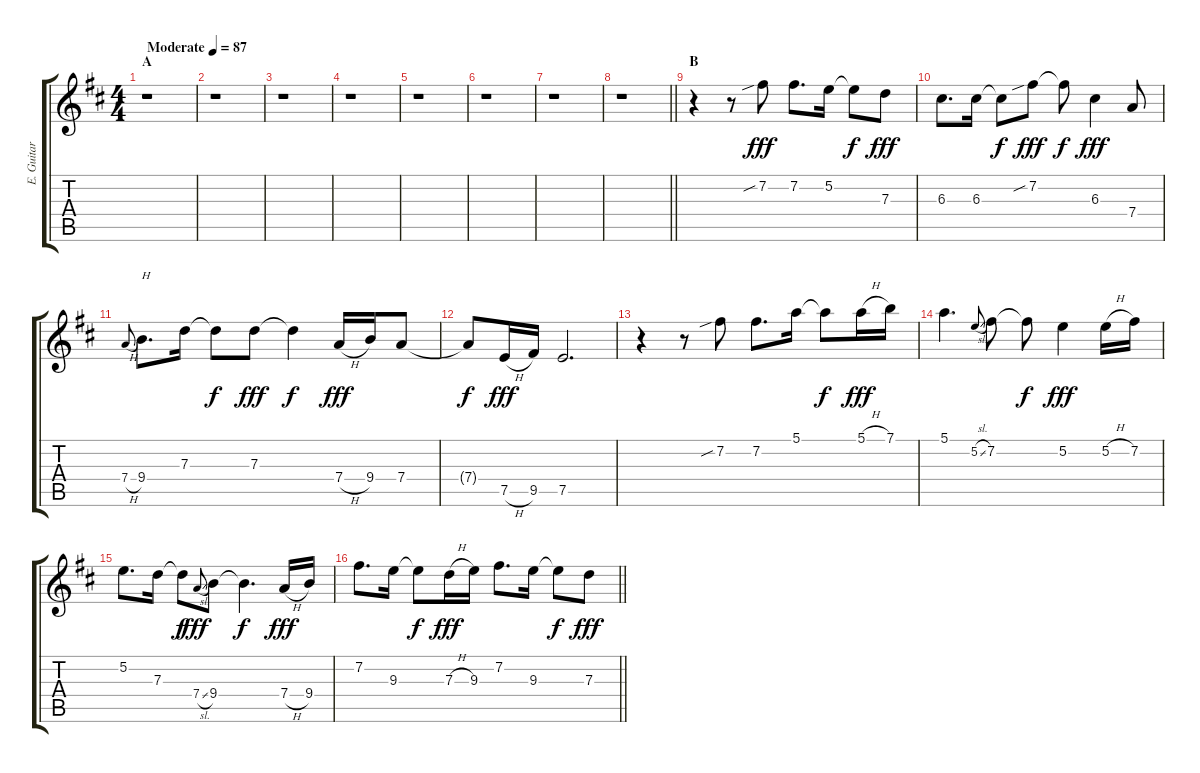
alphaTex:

\track ("E. Guitar" "E. Guitar") {instrument electricguitarclean}
\staff {score tabs}
\tuning (E4 B3 G3 D3 A2 E2) {hide}
\ts (4 4)
\section ("" "A")
\tempo (87 "Moderate")
\clef g2
\ks d
r.1{dy fff instrument electricguitarclean} |
r.1 |
r.1 |
r.1 |
r.1 |
r.1 |
r.1 |
\barLineRight lightlight
r.1 |
\section ("" "B")
r.4 r.8 7.2{sib}.8 7.2.8{d} 5.2.16 5.2{t}.8{dy f} 7.3.8{dy fff} |
6.3.8{d} 6.3.16 6.3{t}.8{dy f} 7.2{sib}.8{dy fff} 7.2{t}.8{dy f} 6.3.4{dy fff} 7.4.8 |
7.4{h}.8{gr onbeat} 9.4.8{d txt "H"} 7.3.16 7.3{t}.8{dy f} 7.3.8{dy fff} 7.3{t}.4{dy f} 7.4{h}.16{dy fff} 9.4.16 7.4.8 |
7.4{t}.8{dy f} 7.5{h}.16{dy fff} 9.5.16 7.5.2{d} |
r.4 r.8 7.2{sib}.8 7.2.8{d} 5.1.16 5.1{t}.8{dy f} 5.1{h}.16{dy fff} 7.1.16 |
5.1.4{d} 5.2{sl}.8{gr onbeat} 7.2.8 7.2{t}.8{dy f} 5.2.4{dy fff} 5.2{h}.16 7.2.16 |
5.2.8{d} 7.3.16 7.3{t}.8{dy f} 7.4{sl}.8{gr onbeat dy fff} 9.4.8 9.4{t}.4{d dy f} 7.4{h}.16{dy fff} 9.4.16 |
\barLineRight lightlight
7.2.8{d} 9.3.16 9.3{t}.8{dy f} 7.3{h}.16{dy fff} 9.3.16 7.2.8{d} 9.3.16 9.3{t}.8{dy f} 7.3.8{dy fff}
